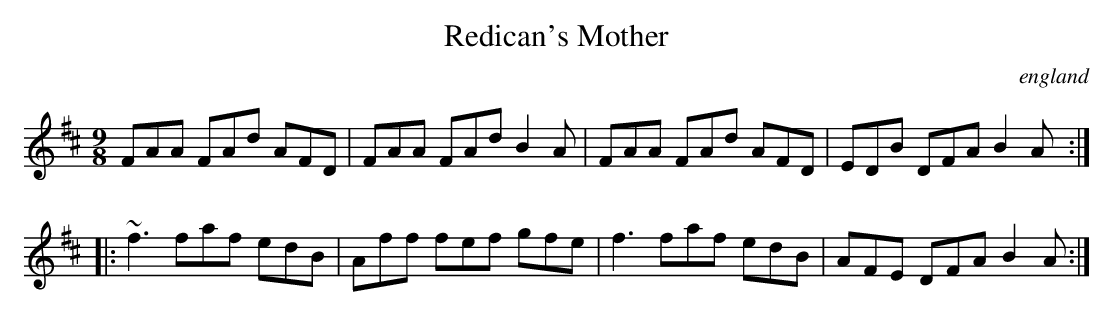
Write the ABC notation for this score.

X:1
T:Redican's Mother
O:england
M:9/8
K:D
FAA FAd AFD|FAA FAd B2A|FAA FAd AFD|EDB DFA B2A:|
|:~f3 faf edB|Aff fef gfe|f3 faf edB|AFE DFA B2A:|
